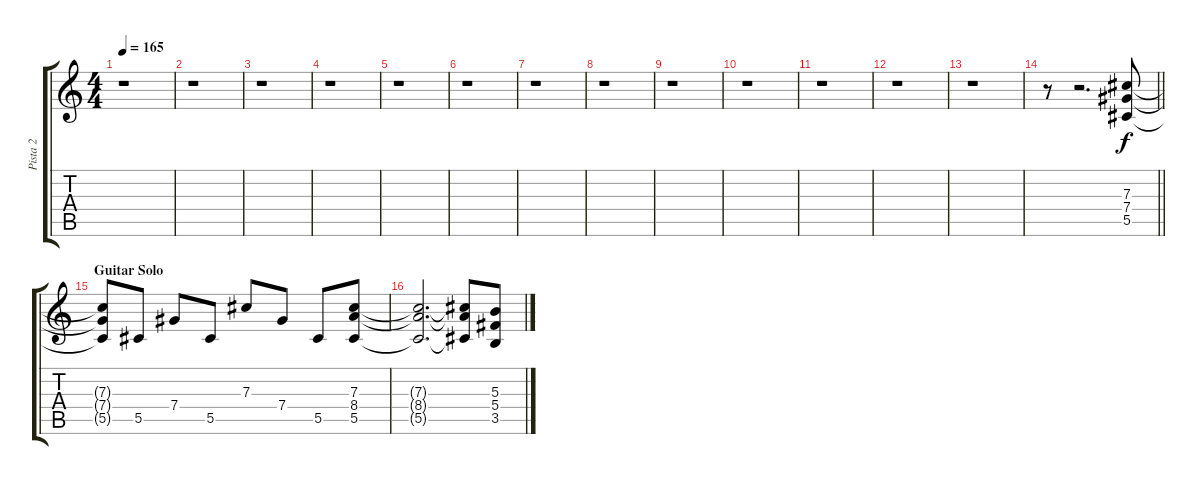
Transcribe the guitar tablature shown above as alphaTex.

\track ("Pista 2" "Pista 2") {instrument overdrivenguitar}
\staff {score tabs}
\tuning (Eb4 Bb3 Gb3 Db3 Ab2 Eb2) {hide}
\ts (4 4)
\tempo 165
\clef g2
\ks c
r.1{dy f} |
r.1 |
r.1 |
r.1 |
r.1 |
r.1 |
r.1 |
r.1 |
r.1 |
r.1 |
r.1 |
r.1 |
r.1 |
\barLineRight lightlight
r.8 r.2{d volume 13} (7.3 7.4 5.5).8 |
\section ("" "Guitar Solo")
(7.3{t} 7.4{t} 5.5{t}).8 5.5.8 7.4.8 5.5.8 7.3.8 7.4.8 5.5.8 (7.3 8.4 5.5).8 |
(7.3{t} 8.4{t} 5.5{t}).2{d} (7.3{t} 8.4{t} 5.5{t}).8 (5.3 5.4 3.5).8
